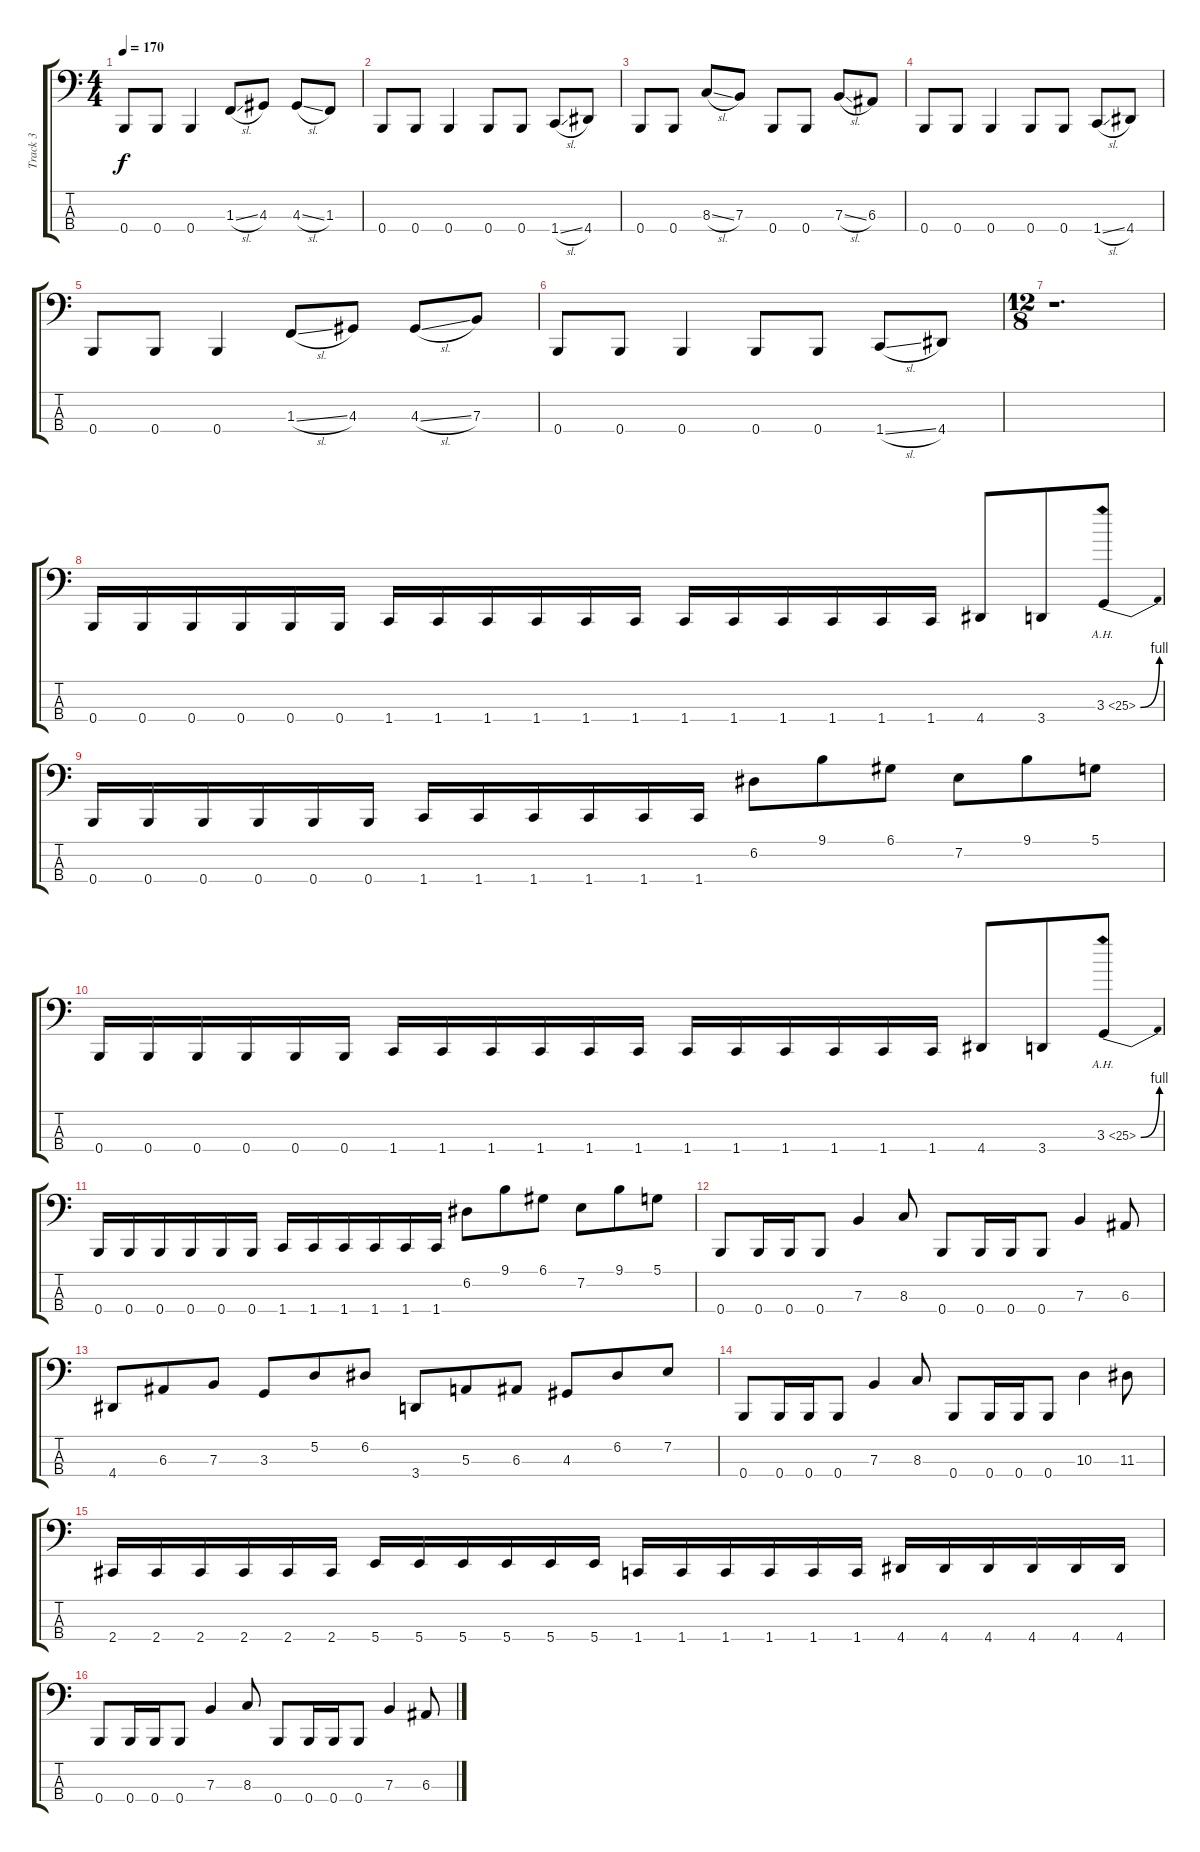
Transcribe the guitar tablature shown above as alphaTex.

\track ("Track 3" "Track 3") {instrument electricbassfinger}
\staff {score tabs}
\tuning (D2 A1 E1 B0) {hide}
\ts (4 4)
\tempo 170
\clef f4
\ks c
0.4.8{dy f} 0.4.8 0.4.4 1.3{sl}.8 4.3.8 4.3{sl}.8 1.3.8 |
0.4.8 0.4.8 0.4.4 0.4.8 0.4.8 1.4{sl}.8 4.4.8 |
0.4.8 0.4.8 8.3{sl}.8 7.3.8 0.4.8 0.4.8 7.3{sl}.8 6.3.8 |
0.4.8 0.4.8 0.4.4 0.4.8 0.4.8 1.4{sl}.8 4.4.8 |
0.4.8 0.4.8 0.4.4 1.3{sl}.8 4.3.8 4.3{sl}.8 7.3.8 |
0.4.8 0.4.8 0.4.4 0.4.8 0.4.8 1.4{sl}.8 4.4.8 |
\ts (12 8)
r.1{d} |
0.4.16 0.4.16 0.4.16 0.4.16 0.4.16 0.4.16 1.4.16 1.4.16 1.4.16 1.4.16 1.4.16 1.4.16 1.4.16 1.4.16 1.4.16 1.4.16 1.4.16 1.4.16 4.4.8 3.4.8 3.3{be (bend 0 0 60 4) ah 22}.8 |
0.4.16 0.4.16 0.4.16 0.4.16 0.4.16 0.4.16 1.4.16 1.4.16 1.4.16 1.4.16 1.4.16 1.4.16 6.2.8 9.1.8 6.1.8 7.2.8 9.1.8 5.1.8 |
0.4.16 0.4.16 0.4.16 0.4.16 0.4.16 0.4.16 1.4.16 1.4.16 1.4.16 1.4.16 1.4.16 1.4.16 1.4.16 1.4.16 1.4.16 1.4.16 1.4.16 1.4.16 4.4.8 3.4.8 3.3{be (bend 0 0 60 4) ah 22}.8 |
0.4.16 0.4.16 0.4.16 0.4.16 0.4.16 0.4.16 1.4.16 1.4.16 1.4.16 1.4.16 1.4.16 1.4.16 6.2.8 9.1.8 6.1.8 7.2.8 9.1.8 5.1.8 |
0.4.8 0.4.16 0.4.16 0.4.8 7.3.4 8.3.8 0.4.8 0.4.16 0.4.16 0.4.8 7.3.4 6.3.8 |
4.4.8 6.3.8 7.3.8 3.3.8 5.2.8 6.2.8 3.4.8 5.3.8 6.3.8 4.3.8 6.2.8 7.2.8 |
0.4.8 0.4.16 0.4.16 0.4.8 7.3.4 8.3.8 0.4.8 0.4.16 0.4.16 0.4.8 10.3.4 11.3.8 |
2.4.16 2.4.16 2.4.16 2.4.16 2.4.16 2.4.16 5.4.16 5.4.16 5.4.16 5.4.16 5.4.16 5.4.16 1.4.16 1.4.16 1.4.16 1.4.16 1.4.16 1.4.16 4.4.16 4.4.16 4.4.16 4.4.16 4.4.16 4.4.16 |
0.4.8 0.4.16 0.4.16 0.4.8 7.3.4 8.3.8 0.4.8 0.4.16 0.4.16 0.4.8 7.3.4 6.3.8
